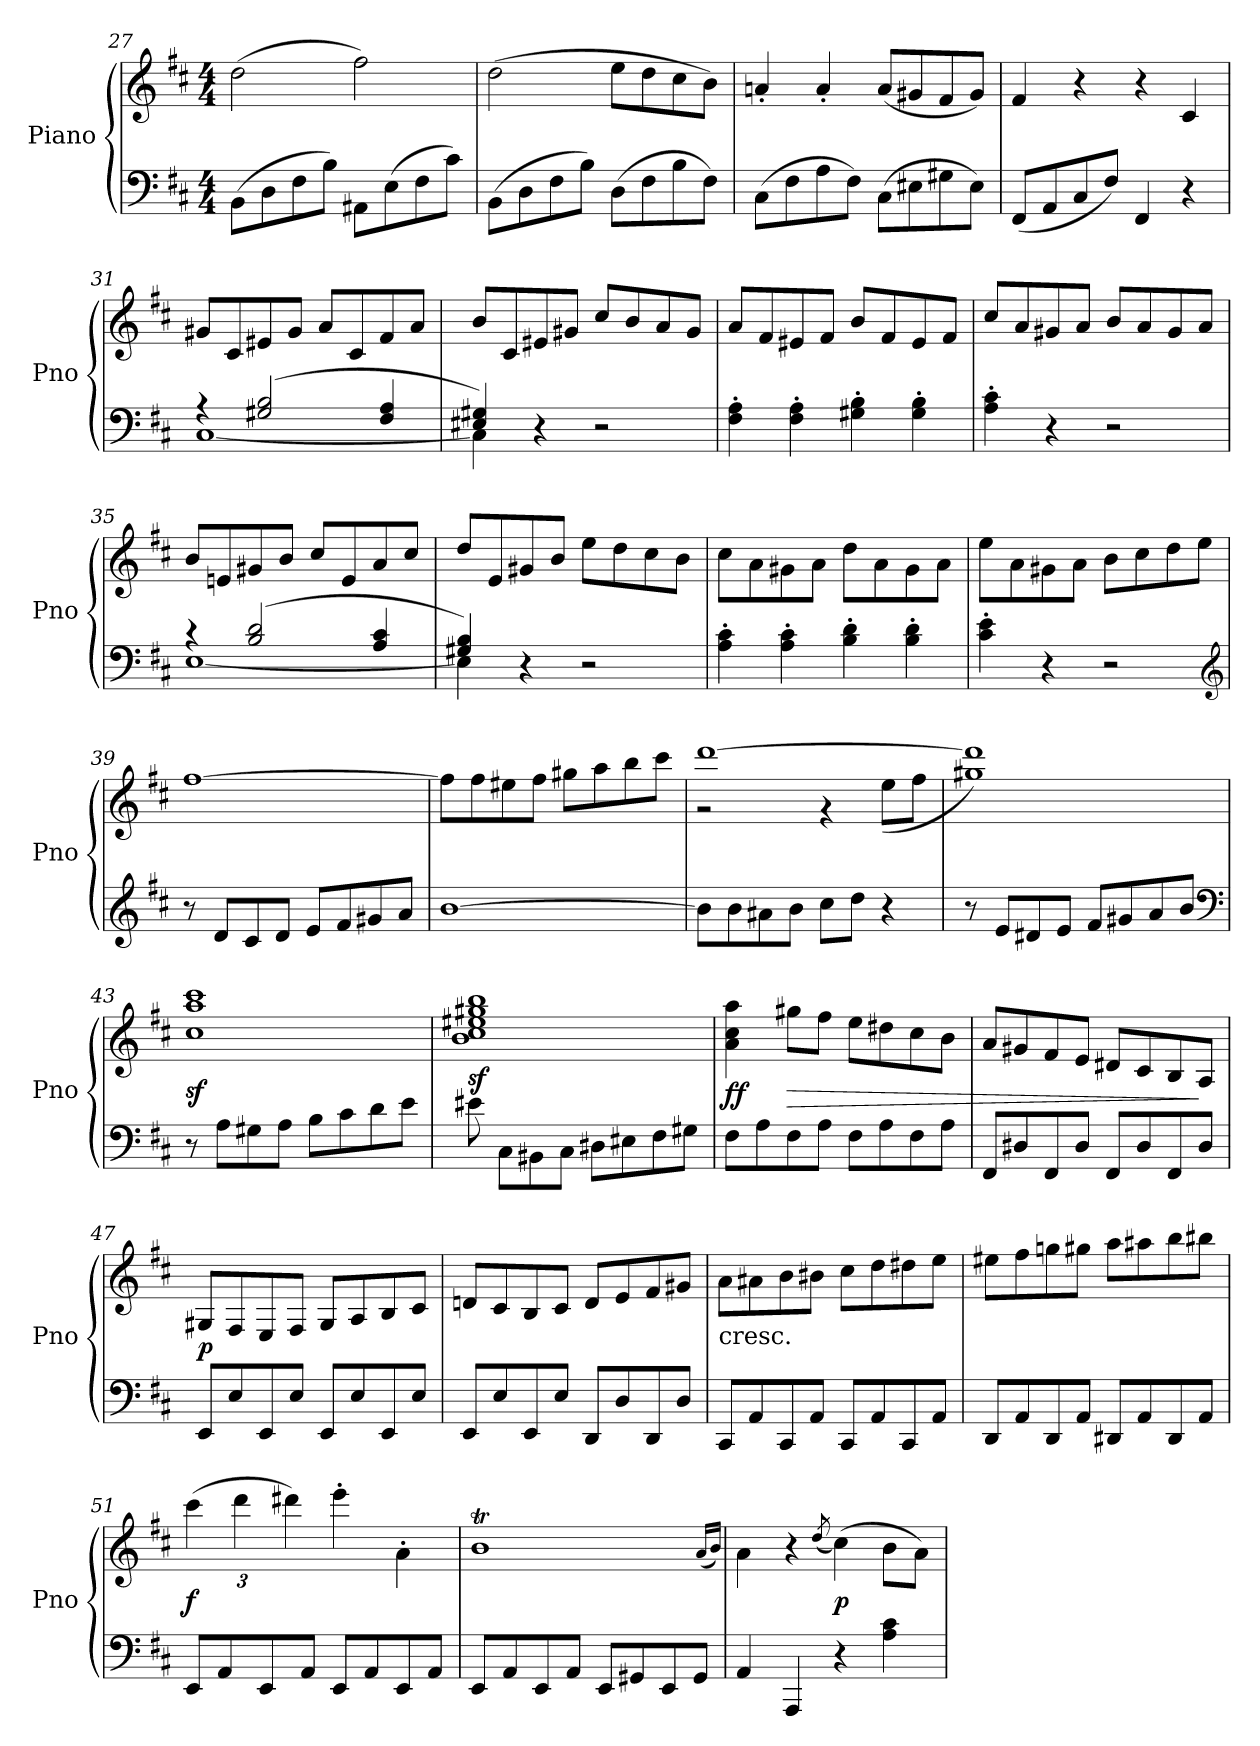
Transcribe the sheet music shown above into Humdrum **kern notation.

**kern	**kern	**dynam
*part1	*part1	*part1
*staff2	*staff1	*staff1/2
*I"Piano	*	*
*I'Pno	*	*
*clefF4	*clefG2	*
*k[f#c#]	*k[f#c#]	*
*D:	*D:	*
*M4/4	*M4/4	*
=27	=27	=27
(8BBL	(2dd	.
8D	.	.
8F#	.	.
8BJ)	.	.
8AA#XL	2ff#)	.
(8E	.	.
8F#	.	.
8c#J)	.	.
=28	=28	=28
(8BBL	(2dd	.
8D	.	.
8F#	.	.
8BJ)	.	.
(8DL	8eeL	.
8F#	8dd	.
8B	8cc#	.
8F#J)	8bJ)	.
=29	=29	=29
(8C#L	4an'	.
8F#	.	.
8A	4a'	.
8F#J)	.	.
(8C#L	(8aL	.
8E#X	8g#X	.
8G#X	8f#	.
8E#J)	8g#J)	.
=30	=30	=30
(8FF#L	4f#	.
8AA	.	.
8C#	4r	.
8F#J)	.	.
4FF#	4r	.
4r	4c#	.
=31	=31	=31
*^	*	*
4r	[1C#	8g#XL	.
.	.	8c#	.
(2G#X 2B	.	8e#X	.
.	.	8g#J	.
.	.	8aL	.
.	.	8c#	.
4F# 4A	.	8f#	.
.	.	8aJ	.
=32	=32	=32	=32
4E#X 4G#X)	4C#]	8bL	.
.	.	8c#	.
4r	2.ryy	8e#X	.
.	.	8g#XJ	.
2r	.	8cc#L	.
.	.	8b	.
.	.	8a	.
.	.	8g#J	.
*v	*v	*	*
=33	=33	=33
4F#' 4A'	8aL	.
.	8f#	.
4F#' 4A'	8e#X	.
.	8f#J	.
4G#X' 4B'	8bL	.
.	8f#	.
4G#' 4B'	8e#	.
.	8f#J	.
=34	=34	=34
4A' 4c#'	8cc#L	.
.	8a	.
4r	8g#X	.
.	8aJ	.
2r	8bL	.
.	8a	.
.	8g#	.
.	8aJ	.
=35	=35	=35
*^	*	*
4r	[1E	8bL	.
.	.	8en	.
(2B 2d	.	8g#X	.
.	.	8bJ	.
.	.	8cc#L	.
.	.	8e	.
4A 4c#	.	8a	.
.	.	8cc#J	.
=36	=36	=36	=36
4G#X 4B)	4E]	8ddL	.
.	.	8e	.
4r	4ryy	8g#X	.
.	.	8bJ	.
2r	2ryy	8eeL	.
.	.	8dd	.
.	.	8cc#	.
.	.	8bJ	.
*v	*v	*	*
=37	=37	=37
4A' 4c#'	8cc#\L	.
.	8a\	.
4A' 4c#'	8g#X\	.
.	8a\J	.
4B' 4d'	8dd\L	.
.	8a\	.
4B' 4d'	8g#\	.
.	8a\J	.
=38	=38	=38
4c#' 4e'	8ee\L	.
.	8a\	.
4r	8g#X\	.
.	8a\J	.
2r	8bL	.
.	8cc#	.
.	8dd	.
.	8eeJ	.
*clefG2	*	*
=39	=39	=39
8r	[1ff#	.
8dL	.	.
8c#	.	.
8dJ	.	.
8eL	.	.
8f#	.	.
8g#X	.	.
8aJ	.	.
=40	=40	=40
[1b	8ff#L]	.
.	8ff#	.
.	8ee#X	.
.	8ff#J	.
.	8gg#XL	.
.	8aa	.
.	8bb	.
.	8ccc#J	.
=41	=41	=41
*	*^	*
8b\L]	[1ddd	2r	.
8b\	.	.	.
8a#X\	.	.	.
8b\J	.	.	.
8cc#L	.	4r	.
8ddJ	.	.	.
4r	.	(8eeL	.
.	.	8ff#J	.
=42	=42	=42	=42
8r	1ddd]	1gg#X)	.
8eL	.	.	.
8d#X	.	.	.
8eJ	.	.	.
8f#L	.	.	.
8g#X	.	.	.
8a	.	.	.
8bJ	.	.	.
*	*v	*v	*
*clefF4	*	*
=43	=43	=43
8r	1cc# 1aa 1ccc#	sf
8AL	.	.
8G#X	.	.
8AJ	.	.
8BL	.	.
8c#	.	.
8d	.	.
8eJ	.	.
=44	=44	=44
8e#X	1b 1cc# 1ee#X 1gg#X 1bb	sf
8C#\L	.	.
8BB#X\	.	.
8C#\J	.	.
8D#XL	.	.
8E#X	.	.
8F#	.	.
8G#XJ	.	.
=45	=45	=45
8F#L	4a 4cc# 4aa	ff
8A	.	.
8F#	8gg#XL	>
8AJ	8ff#J	.
8F#L	8eeL	.
8A	8dd#X	.
8F#	8cc#	.
8AJ	8bJ	.
=46	=46	=46
8FF#L	8aL	.
8D#X	8g#X	.
8FF#	8f#	.
8D#J	8eJ	.
8FF#L	8d#XL	.
8D#	8c#	.
8FF#	8B	.
8D#J	8AJ	]
=47	=47	=47
8EEL	8G#XL	p
8E	8F#	.
8EE	8E	.
8EJ	8F#J	.
8EEL	8G#L	.
8E	8A	.
8EE	8B	.
8EJ	8c#J	.
=48	=48	=48
8EEL	8dnL	.
8E	8c#	.
8EE	8B	.
8EJ	8c#J	.
8DDL	8dL	.
8D	8e	.
8DD	8f#	.
8DJ	8g#XJ	.
=49	=49	=49
!	!LO:TX:c:t=cresc.	!
8CC#L	8a\L	.
8AA	8a#X\	.
8CC#	8b\	.
8AAJ	8b#X\J	.
8CC#L	8cc#L	.
8AA	8dd	.
8CC#	8dd#X	.
8AAJ	8eeJ	.
=50	=50	=50
8DDL	8ee#XL	.
8AA	8ff#	.
8DD	8ggn	.
8AAJ	8gg#XJ	.
8DD#XL	8aaL	.
8AA	8aa#X	.
8DD#	8bb	.
8AAJ	8bb#XJ	.
=51	=51	=51
*	*Xbrackettup	*
8EEL	(6ccc#	f
8AA	.	.
.	6ddd	.
8EE	.	.
.	6ddd#X)	.
8AAJ	.	.
8EEL	4eee'	.
8AA	.	.
8EE	4a'\	.
8AAJ	.	.
=52	=52	=52
8EEL	1bT	.
8AA	.	.
8EE	.	.
8AAJ	.	.
8EEL	.	.
8GG#X	.	.
8EE	.	.
8GG#J	.	.
.	(16qaLL	.
.	16qbJJ)	.
=53	=53	=53
4AA	4aTTT\	.
4AAA	4r	.
.	(<8qdd/	.
4r	(4cc#)	p
4A 4c#	8b\L	.
.	8a\J)	.
=	=	=
*-	*-	*-
